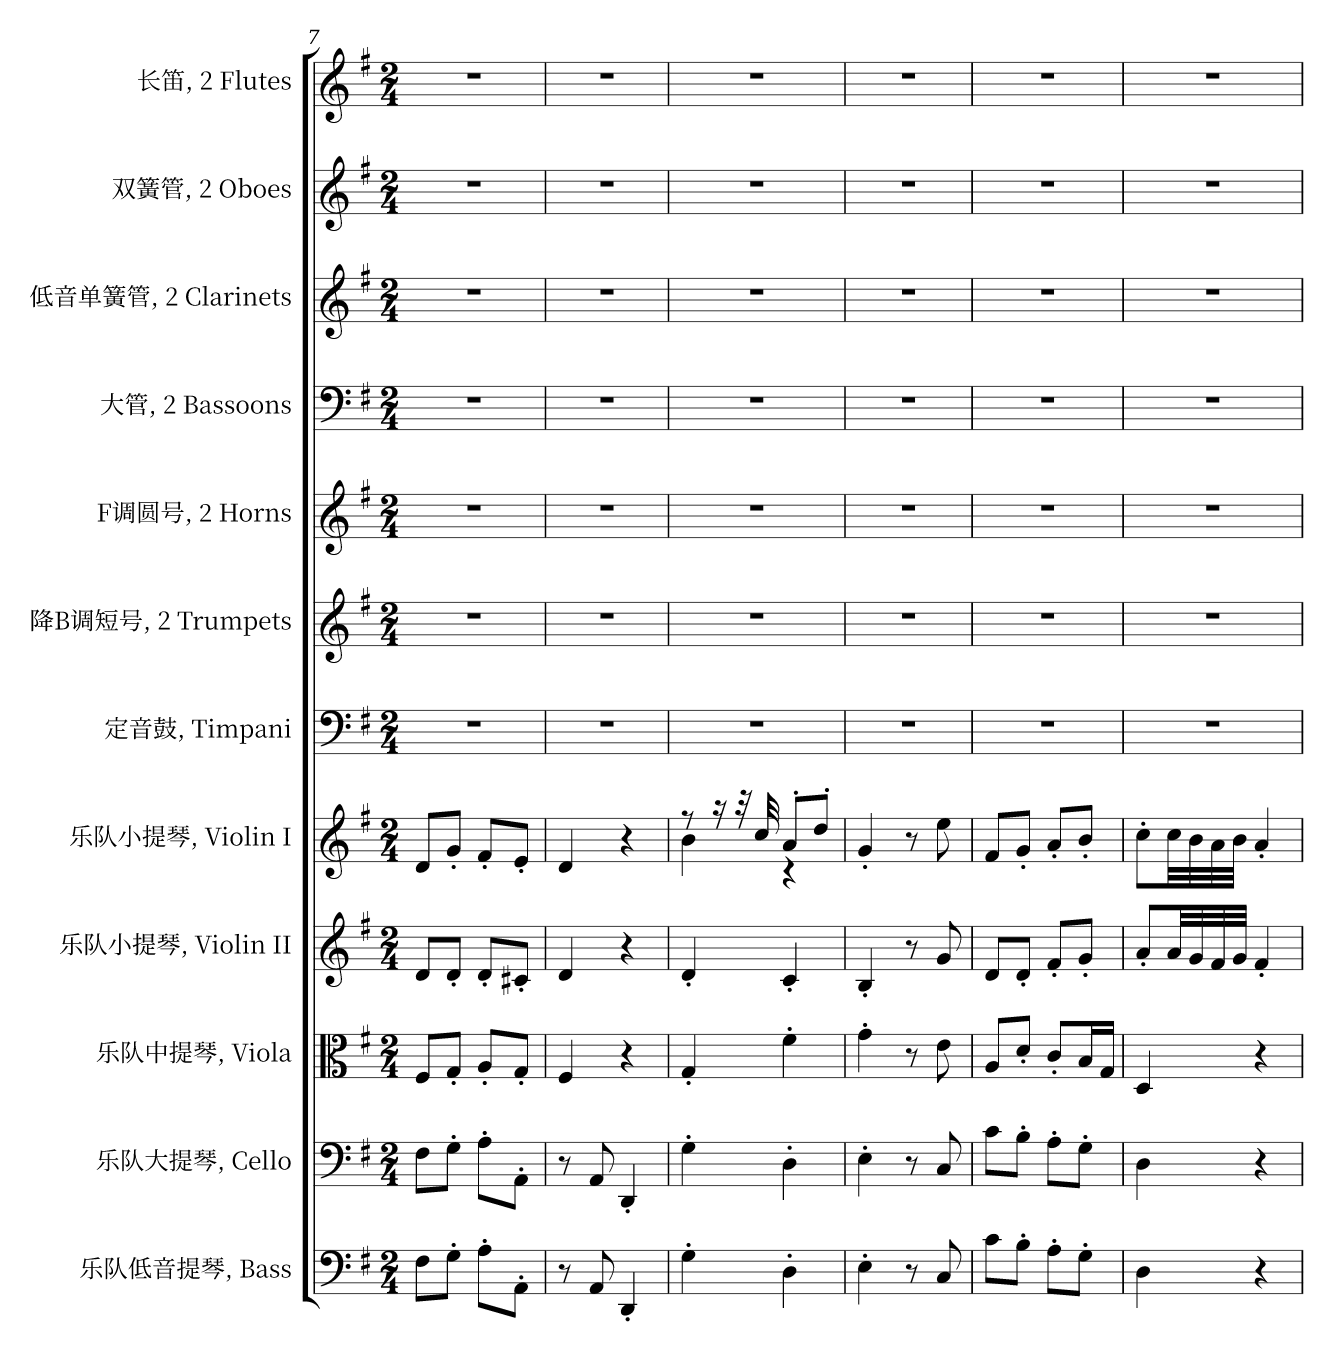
**kern	**kern	**kern	**kern	**kern	**kern	**kern	**kern	**kern	**kern	**kern	**kern
*part12	*part11	*part10	*part9	*part8	*part7	*part6	*part5	*part4	*part3	*part2	*part1
*staff12	*staff11	*staff10	*staff9	*staff8	*staff7	*staff6	*staff5	*staff4	*staff3	*staff2	*staff1
*I"乐队低音提琴, Bass	*I"乐队大提琴, Cello	*I"乐队中提琴, Viola	*I"乐队小提琴, Violin II	*I"乐队小提琴, Violin I	*I"定音鼓, Timpani	*I"降B调短号, 2 Trumpets	*I"F调圆号, 2 Horns	*I"大管, 2 Bassoons	*I"低音单簧管, 2 Clarinets	*I"双簧管, 2 Oboes	*I"长笛, 2 Flutes
*	*	*	*	*	*I'Timp.	*	*I'F Hn.	*I'Bsn.	*	*I'Ob.	*I'Fl.
*clefF4	*clefF4	*clefC3	*clefG2	*clefG2	*clefF4	*clefG2	*clefG2	*clefF4	*clefG2	*clefG2	*clefG2
*ITrd7c12	*	*	*	*	*	*ITrd1c2	*ITrd4c7	*	*ITrd1c2	*	*
*k[f#]	*k[f#]	*k[f#]	*k[f#]	*k[f#]	*k[f#]	*k[b-]	*k[]	*k[f#]	*k[b-]	*k[f#]	*k[f#]
*M2/4	*M2/4	*M2/4	*M2/4	*M2/4	*M2/4	*M2/4	*M2/4	*M2/4	*M2/4	*M2/4	*M2/4
=7	=7	=7	=7	=7	=7	=7	=7	=7	=7	=7	=7
8FF#\L	8F#\L	8F#/L	8d/L	8d/L	2r	2r	2r	2r	2r	2r	2r
8GG'\J	8G'\J	8G'/J	8d'/J	8g'/J	.	.	.	.	.	.	.
8AA'\L	8A'\L	8A'/L	8d'/L	8f#'/L	.	.	.	.	.	.	.
8AAA'\J	8AA'\J	8G'/J	8c#X'/J	8e'/J	.	.	.	.	.	.	.
=8	=8	=8	=8	=8	=8	=8	=8	=8	=8	=8	=8
8r	8r	4F#/	4d/	4d/	2r	2r	2r	2r	2r	2r	2r
8AAA/	8AA/	.	.	.	.	.	.	.	.	.	.
4DDD'/	4DD'/	4r	4r	4r	.	.	.	.	.	.	.
=9	=9	=9	=9	=9	=9	=9	=9	=9	=9	=9	=9
*	*	*	*	*^	*	*	*	*	*	*	*
4GG'\	4G'\	4G'/	4d'/	8r	4b\	2r	2r	2r	2r	2r	2r	2r
.	.	.	.	16r	.	.	.	.	.	.	.	.
.	.	.	.	32r	.	.	.	.	.	.	.	.
.	.	.	.	32cc/	.	.	.	.	.	.	.	.
4DD'\	4D'\	4f#'\	4c'/	8a'/L	4r	.	.	.	.	.	.	.
.	.	.	.	8dd'/J	.	.	.	.	.	.	.	.
*	*	*	*	*v	*v	*	*	*	*	*	*	*
=10	=10	=10	=10	=10	=10	=10	=10	=10	=10	=10	=10
4EE'\	4E'\	4g'\	4B'/	4g'/	2r	2r	2r	2r	2r	2r	2r
8r	8r	8r	8r	8r	.	.	.	.	.	.	.
8CC/	8C/	8e\	8g/	8ee\	.	.	.	.	.	.	.
=11	=11	=11	=11	=11	=11	=11	=11	=11	=11	=11	=11
8C\L	8c\L	8A/L	8d/L	8f#/L	2r	2r	2r	2r	2r	2r	2r
8BB'\J	8B'\J	8d'/J	8d'/J	8g'/J	.	.	.	.	.	.	.
8AA'\L	8A'\L	8c'/L	8f#'/L	8a'/L	.	.	.	.	.	.	.
8GG'\J	8G'\J	16B/L	8g'/J	8b'/J	.	.	.	.	.	.	.
.	.	16G/JJ	.	.	.	.	.	.	.	.	.
!!LO:PB:g=z
=12	=12	=12	=12	=12	=12	=12	=12	=12	=12	=12	=12
4DD\	4D\	4D/	8a'/L	8cc'\L	2r	2r	2r	2r	2r	2r	2r
.	.	.	32a/LL	32cc\LL	.	.	.	.	.	.	.
.	.	.	32g/	32b\	.	.	.	.	.	.	.
.	.	.	32f#/	32a\	.	.	.	.	.	.	.
.	.	.	32g/JJJ	32b\JJJ	.	.	.	.	.	.	.
4r	4r	4r	4f#'/	4a'/	.	.	.	.	.	.	.
=	=	=	=	=	=	=	=	=	=	=	=
*-	*-	*-	*-	*-	*-	*-	*-	*-	*-	*-	*-
